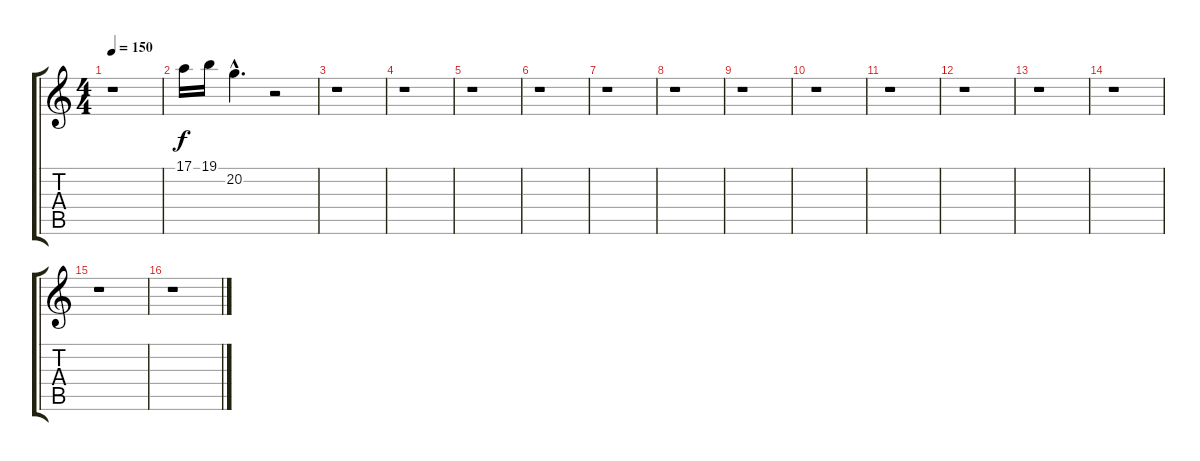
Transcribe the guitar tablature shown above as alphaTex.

\track "" {instrument timpani}
\staff {score tabs}
\tuning (E4 B3 G3 D3 A2 E2) {hide}
\ts (4 4)
\tempo 150
\clef g2
\ks c
r.1{dy f} |
17.1.16 19.1.16 20.2{hac}.4{d} r.2 |
r.1 |
r.1 |
r.1 |
r.1 |
r.1 |
r.1 |
r.1 |
r.1 |
r.1 |
r.1 |
r.1 |
r.1 |
r.1 |
r.1
